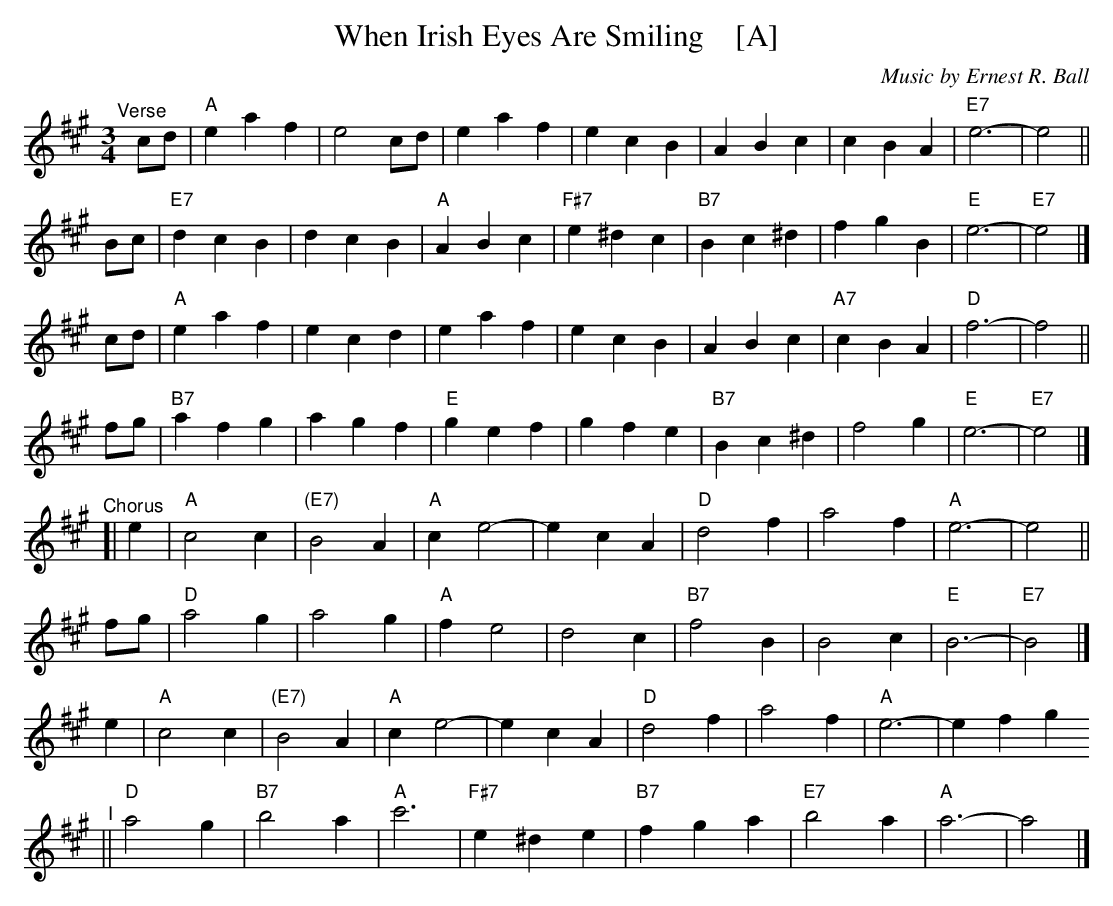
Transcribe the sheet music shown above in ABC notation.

X:1
T: When Irish Eyes Are Smiling    [A]
C: Music by Ernest R. Ball
M: 3/4
L: 1/4
K: A
"^Verse"[|] c/d/ \
| "A"e a f | e2 c/d/ | e a f | e c B \
|    A B c | c B A |"E7"e3- | e2 ||
B/c/ \
|"E7"d c B | d c B | "A"A B c |"F#7"e ^d c \
|"B7"B c^d | f g B | "E"e3- |"E7"e2 |]
c/d/ \
| "A"e a f | e c d | e a f | e c B \
|    A B c |"A7"c B A | "D"f3- | f2 ||
f/g/ \
|"B7"a f g | a g f | "E"g e f | g f e \
|"B7"B c^d | f2 g | "E"e3- |"E7"e2 |]
"^Chorus"[| e \
| "A"c2 c | "(E7)"B2 A | "A"c e2- | e c A \
| "D"d2 f | a2 f | "A"e3- | e2 ||
f/g/ \
| "D"a2 g | a2 g | "A"f e2 | d2 c \
|"B7"f2 B | B2 c | "E"B3- | "E7"B2 |]
e \
| "A"c2 c | "(E7)"B2 A | "A"c e2- | e c A \
| "D"d2 f | a2 f | "A"e3- | e f g "^I"
||"D"a2 g | "B7"b2 a | "A"c'3 | "F#7"e ^d e \
|"B7"fg a | "E7"b2 a | "A"a3- | a2 |]
